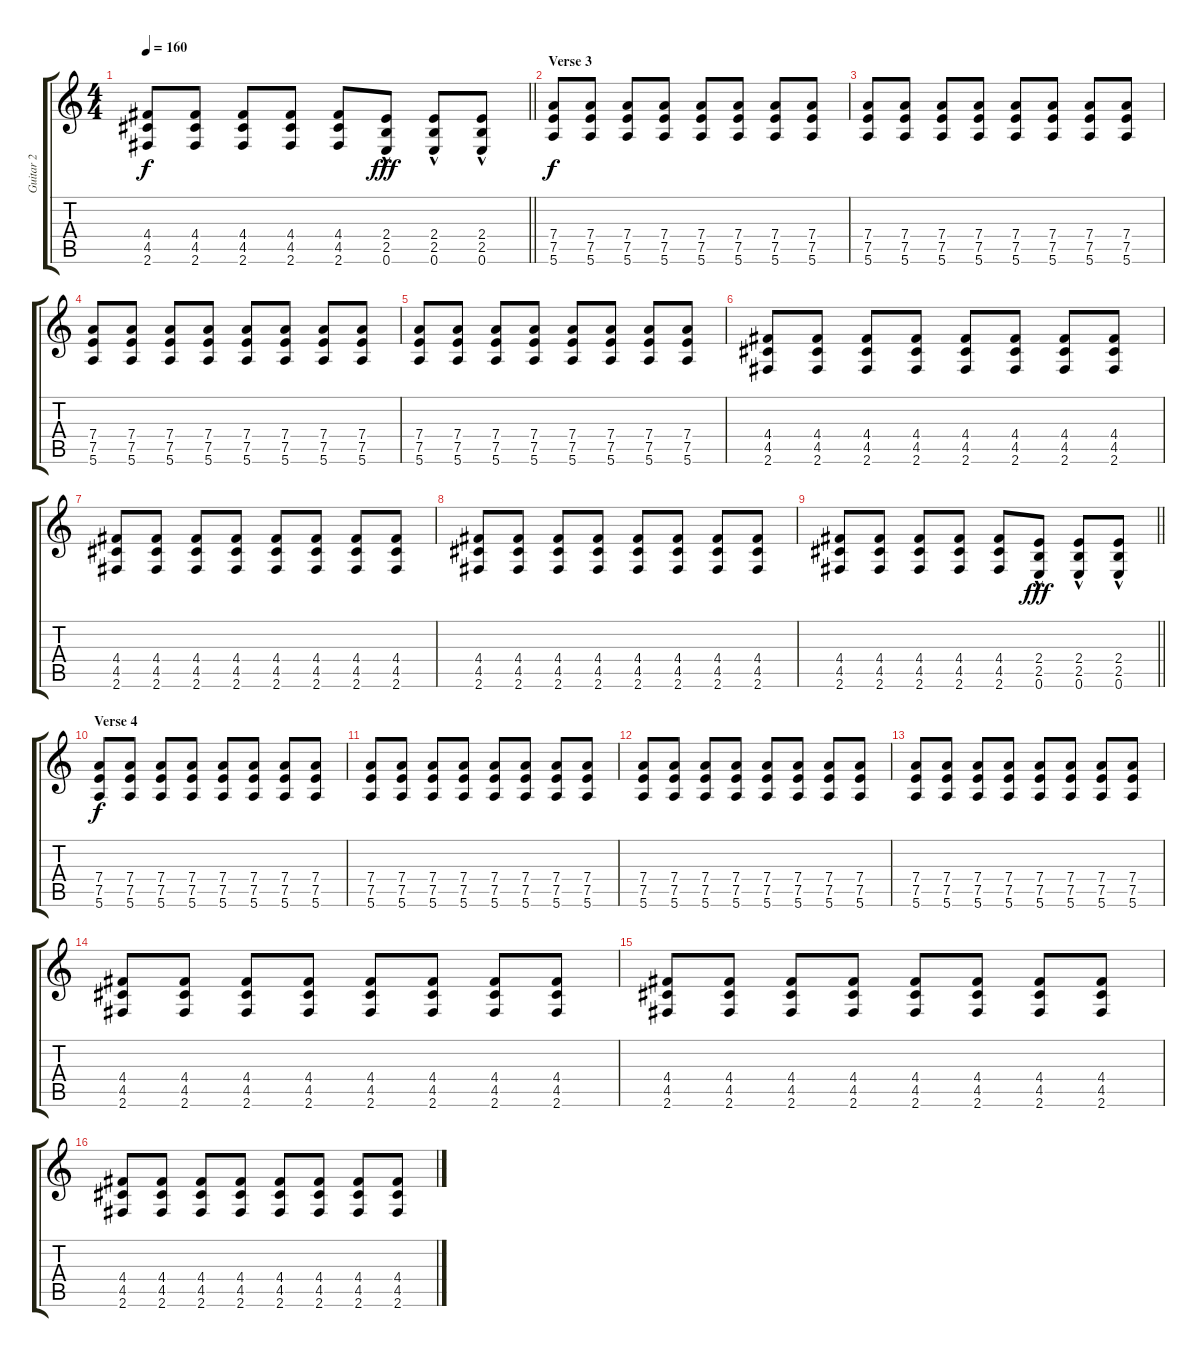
\track ("Guitar 2" "Guitar 2") {instrument distortionguitar}
\staff {score tabs}
\tuning (E4 B3 G3 D3 A2 E2) {hide}
\ts (4 4)
\tempo 160
\clef g2
\barLineRight lightlight
\ks c
(4.4 4.5 2.6).8{dy f} (4.4 4.5 2.6).8 (4.4 4.5 2.6).8 (4.4 4.5 2.6).8 (4.4 4.5 2.6).8 (2.4 2.5 0.6{hac}).8{dy fff} (2.4 2.5 0.6{hac}).8 (2.4 2.5 0.6{hac}).8 |
\section ("" "Verse 3")
(7.4 7.5 5.6).8{dy f} (7.4 7.5 5.6).8 (7.4 7.5 5.6).8 (7.4 7.5 5.6).8 (7.4 7.5 5.6).8 (7.4 7.5 5.6).8 (7.4 7.5 5.6).8 (7.4 7.5 5.6).8 |
(7.4 7.5 5.6).8 (7.4 7.5 5.6).8 (7.4 7.5 5.6).8 (7.4 7.5 5.6).8 (7.4 7.5 5.6).8 (7.4 7.5 5.6).8 (7.4 7.5 5.6).8 (7.4 7.5 5.6).8 |
(7.4 7.5 5.6).8 (7.4 7.5 5.6).8 (7.4 7.5 5.6).8 (7.4 7.5 5.6).8 (7.4 7.5 5.6).8 (7.4 7.5 5.6).8 (7.4 7.5 5.6).8 (7.4 7.5 5.6).8 |
(7.4 7.5 5.6).8 (7.4 7.5 5.6).8 (7.4 7.5 5.6).8 (7.4 7.5 5.6).8 (7.4 7.5 5.6).8 (7.4 7.5 5.6).8 (7.4 7.5 5.6).8 (7.4 7.5 5.6).8 |
(4.4 4.5 2.6).8 (4.4 4.5 2.6).8 (4.4 4.5 2.6).8 (4.4 4.5 2.6).8 (4.4 4.5 2.6).8 (4.4 4.5 2.6).8 (4.4 4.5 2.6).8 (4.4 4.5 2.6).8 |
(4.4 4.5 2.6).8 (4.4 4.5 2.6).8 (4.4 4.5 2.6).8 (4.4 4.5 2.6).8 (4.4 4.5 2.6).8 (4.4 4.5 2.6).8 (4.4 4.5 2.6).8 (4.4 4.5 2.6).8 |
(4.4 4.5 2.6).8 (4.4 4.5 2.6).8 (4.4 4.5 2.6).8 (4.4 4.5 2.6).8 (4.4 4.5 2.6).8 (4.4 4.5 2.6).8 (4.4 4.5 2.6).8 (4.4 4.5 2.6).8 |
\barLineRight lightlight
(4.4 4.5 2.6).8 (4.4 4.5 2.6).8 (4.4 4.5 2.6).8 (4.4 4.5 2.6).8 (4.4 4.5 2.6).8 (2.4 2.5 0.6{hac}).8{dy fff} (2.4 2.5 0.6{hac}).8 (2.4 2.5 0.6{hac}).8 |
\section ("" "Verse 4")
(7.4 7.5 5.6).8{dy f} (7.4 7.5 5.6).8 (7.4 7.5 5.6).8 (7.4 7.5 5.6).8 (7.4 7.5 5.6).8 (7.4 7.5 5.6).8 (7.4 7.5 5.6).8 (7.4 7.5 5.6).8 |
(7.4 7.5 5.6).8 (7.4 7.5 5.6).8 (7.4 7.5 5.6).8 (7.4 7.5 5.6).8 (7.4 7.5 5.6).8 (7.4 7.5 5.6).8 (7.4 7.5 5.6).8 (7.4 7.5 5.6).8 |
(7.4 7.5 5.6).8 (7.4 7.5 5.6).8 (7.4 7.5 5.6).8 (7.4 7.5 5.6).8 (7.4 7.5 5.6).8 (7.4 7.5 5.6).8 (7.4 7.5 5.6).8 (7.4 7.5 5.6).8 |
(7.4 7.5 5.6).8 (7.4 7.5 5.6).8 (7.4 7.5 5.6).8 (7.4 7.5 5.6).8 (7.4 7.5 5.6).8 (7.4 7.5 5.6).8 (7.4 7.5 5.6).8 (7.4 7.5 5.6).8 |
(4.4 4.5 2.6).8 (4.4 4.5 2.6).8 (4.4 4.5 2.6).8 (4.4 4.5 2.6).8 (4.4 4.5 2.6).8 (4.4 4.5 2.6).8 (4.4 4.5 2.6).8 (4.4 4.5 2.6).8 |
(4.4 4.5 2.6).8 (4.4 4.5 2.6).8 (4.4 4.5 2.6).8 (4.4 4.5 2.6).8 (4.4 4.5 2.6).8 (4.4 4.5 2.6).8 (4.4 4.5 2.6).8 (4.4 4.5 2.6).8 |
(4.4 4.5 2.6).8 (4.4 4.5 2.6).8 (4.4 4.5 2.6).8 (4.4 4.5 2.6).8 (4.4 4.5 2.6).8 (4.4 4.5 2.6).8 (4.4 4.5 2.6).8 (4.4 4.5 2.6).8
